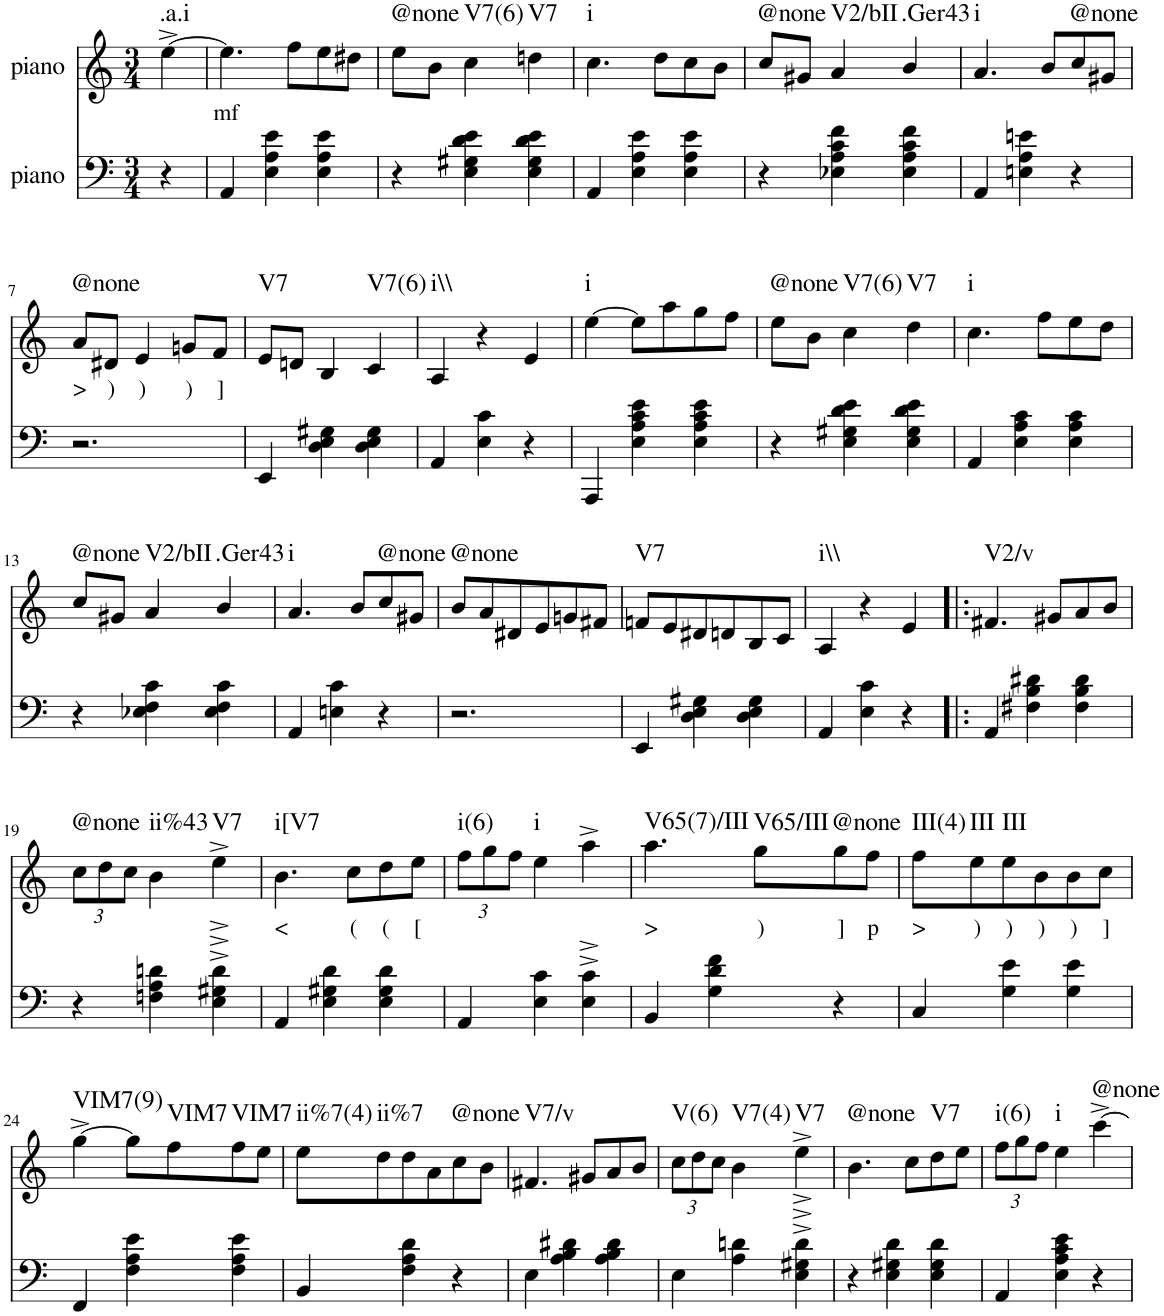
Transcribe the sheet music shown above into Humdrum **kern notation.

**kern	**kern	**text	**harte
*part2	*part1	*part1	*part1
*staff2	*staff1	*staff1	*
*I"piano	*I"piano	*	*
*I'Pno	*I'Pno	*	*
*clefF4	*clefG2	*	*
*k[]	*k[]	*	*
*M3/4	*M3/4	*	*
=1	=1	=1	=1
!	!	!	!LO:H:kt=.a.i
4r	[4ee^\	.	N
=2	=2	=2	=2
!	!	!LO:LY:b	!
4AA/	4.ee\]	mf	.
4E\ 4A\ 4e\	.	.	.
.	8ff\L	.	.
4E\ 4A\ 4e\	8ee\	.	.
.	8dd#X\J	.	.
=3	=3	=3	=3
!	!	!	!LO:H:kt=@none
4r	8ee\L	.	N
.	8b\J	.	.
!	!	!	!LO:H:kt=V7(6)
4E\ 4G#X\ 4d\ 4e\	4cc\	.	N
!	!	!	!LO:H:kt=V7
4E\ 4G#\ 4d\ 4e\	4ddn\	.	N
=4	=4	=4	=4
!	!	!	!LO:H:kt=i
4AA/	4.cc\	.	N
4E\ 4A\ 4e\	.	.	.
.	8dd\L	.	.
4E\ 4A\ 4e\	8cc\	.	.
.	8b\J	.	.
=5	=5	=5	=5
!	!	!	!LO:H:kt=@none
4r	8cc/L	.	N
.	8g#X/J	.	.
!	!	!	!LO:H:kt=V2/bII
4E-X\ 4A\ 4c\ 4f\	4a/	.	N
!	!	!	!LO:H:kt=.Ger43
4E-\ 4A\ 4c\ 4f\	4b/	.	N
=6	=6	=6	=6
!	!	!	!LO:H:kt=i
4AA/	4.a/	.	N
4En\ 4A\ 4en\	.	.	.
.	8b/L	.	.
!	!	!	!LO:H:kt=@none
4r	8cc/	.	N
.	8g#X/J	.	.
!!LO:LB:g=z
=7	=7	=7	=7
!	!	!LO:LY:b	!LO:H:kt=@none
2.r	8a/L	>	N
!	!	!LO:LY:b	!
.	8d#X/J	)	.
!	!	!LO:LY:b	!
.	4e/	)	.
!	!	!LO:LY:b	!
.	8gn/L	)	.
!	!	!LO:LY:b	!
.	8f/J	]	.
=8	=8	=8	=8
!	!	!	!LO:H:kt=V7
4EE/	8e/L	.	N
.	8dn/J	.	.
4D\ 4E\ 4G#X\	4B/	.	.
!	!	!	!LO:H:kt=V7(6)
4D\ 4E\ 4G#\	4c/	.	N
=9	=9	=9	=9
!	!	!	!LO:H:kt=i\\
4AA/	4A/	.	N
4E\ 4c\	4r	.	.
4r	4e/	.	.
=10	=10	=10	=10
!	!	!	!LO:H:kt=i
4AAA/	[4ee\	.	N
4E\ 4A\ 4c\ 4e\	8ee\L]	.	.
.	8aa\	.	.
4E\ 4A\ 4c\ 4e\	8gg\	.	.
.	8ff\J	.	.
=11	=11	=11	=11
!	!	!	!LO:H:kt=@none
4r	8ee\L	.	N
.	8b\J	.	.
!	!	!	!LO:H:kt=V7(6)
4E\ 4G#X\ 4d\ 4e\	4cc\	.	N
!	!	!	!LO:H:kt=V7
4E\ 4G#\ 4d\ 4e\	4dd\	.	N
=12	=12	=12	=12
!	!	!	!LO:H:kt=i
4AA/	4.cc\	.	N
4E\ 4A\ 4c\	.	.	.
.	8ff\L	.	.
4E\ 4A\ 4c\	8ee\	.	.
.	8dd\J	.	.
!!LO:LB:g=z
=13	=13	=13	=13
!	!	!	!LO:H:kt=@none
4r	8cc/L	.	N
.	8g#X/J	.	.
!	!	!	!LO:H:kt=V2/bII
4E-X\ 4F\ 4c\	4a/	.	N
!	!	!	!LO:H:kt=.Ger43
4E-\ 4F\ 4c\	4b/	.	N
=14	=14	=14	=14
!	!	!	!LO:H:kt=i
4AA/	4.a/	.	N
4En\ 4c\	.	.	.
.	8b/L	.	.
!	!	!	!LO:H:kt=@none
4r	8cc/	.	N
.	8g#X/J	.	.
=15	=15	=15	=15
!	!	!	!LO:H:kt=@none
2.r	8b/L	.	N
.	8a/	.	.
.	8d#X/	.	.
.	8e/	.	.
.	8gn/	.	.
.	8f#X/J	.	.
=16	=16	=16	=16
!	!	!	!LO:H:kt=V7
4EE/	8fn/L	.	N
.	8e/	.	.
4D\ 4E\ 4G#X\	8d#X/	.	.
.	8dn/	.	.
4D\ 4E\ 4G#\	8B/	.	.
.	8c/J	.	.
=17	=17	=17	=17
!	!	!	!LO:H:kt=i\\
4AA/	4A/	.	N
4E\ 4c\	4r	.	.
4r	4e/	.	.
=18!|:	=18!|:	=18!|:	=18!|:
!	!	!	!LO:H:kt=V2/v
4AA/	4.f#X/	.	N
4F#X\ 4B\ 4d#X\	.	.	.
.	8g#X/L	.	.
4F#\ 4B\ 4d#\	8a/	.	.
.	8b/J	.	.
!!LO:LB:g=z
=19	=19	=19	=19
*	*Xbrackettup	*	*
!	!	!	!LO:H:kt=@none
4r	12cc\L	.	N
.	12dd\	.	.
.	12cc\J	.	.
!	!	!	!LO:H:kt=ii%43
4Fn\ 4A\ 4dn\	4b\	.	N
!	!	!	!LO:H:kt=V7
4E\^ 4G#X\^ 4d\^	4ee^\	.	N
=20	=20	=20	=20
!	!	!LO:LY:b	!LO:H:kt=i[V7
4AA/	4.b\	<	N
4E\ 4G#X\ 4d\	.	.	.
!	!	!LO:LY:b	!
.	8cc\L	(	.
!	!	!LO:LY:b	!
4E\ 4G#\ 4d\	8dd\	(	.
!	!	!LO:LY:b	!
.	8ee\J	[	.
=21	=21	=21	=21
!	!	!	!LO:H:kt=i(6)
4AA/	12ff\L	.	N
.	12gg\	.	.
.	12ff\J	.	.
!	!	!	!LO:H:kt=i
4E\ 4c\	4ee\	.	N
4E\^ 4c\^	4aa^\	.	.
=22	=22	=22	=22
!	!	!LO:LY:b	!LO:H:kt=V65(7)/III
4BB/	4.aa\	>	N
4G\ 4d\ 4f\	.	.	.
!	!	!LO:LY:b	!LO:H:kt=V65/III
.	8gg\L	)	N
!	!	!LO:LY:b	!LO:H:kt=@none
4r	8gg\	]	N
!	!	!LO:LY:b	!
.	8ff\J	p	.
=23	=23	=23	=23
!	!	!LO:LY:b	!LO:H:kt=III(4)
4C/	8ff\L	>	N
!	!	!LO:LY:b	!LO:H:kt=III
.	8ee\	)	N
!	!	!LO:LY:b	!LO:H:kt=III
4G\ 4e\	8ee\	)	N
!	!	!LO:LY:b	!
.	8b\	)	.
!	!	!LO:LY:b	!
4G\ 4e\	8b\	)	.
!	!	!LO:LY:b	!
.	8cc\J	]	.
!!LO:LB:g=z
=24	=24	=24	=24
!	!	!	!LO:H:kt=VIM7(9)
4FF/	[4gg^\	.	N
4F\ 4A\ 4e\	8gg\L]	.	.
!	!	!	!LO:H:kt=VIM7
.	8ff\	.	N
!	!	!	!LO:H:kt=VIM7
4F\ 4A\ 4e\	8ff\	.	N
.	8ee\J	.	.
=25	=25	=25	=25
!	!	!	!LO:H:kt=ii%7(4)
4BB/	8ee\L	.	N
!	!	!	!LO:H:kt=ii%7
.	8dd\	.	N
4F\ 4A\ 4d\	8dd\	.	.
.	8a\	.	.
!	!	!	!LO:H:kt=@none
4r	8cc\	.	N
.	8b\J	.	.
=26	=26	=26	=26
!	!	!	!LO:H:kt=V7/v
4E\	4.f#X/	.	N
4A\ 4B\ 4d#X\	.	.	.
.	8g#X/L	.	.
4A\ 4B\ 4d#\	8a/	.	.
.	8b/J	.	.
=27	=27	=27	=27
!	!	!	!LO:H:kt=V(6)
4E\	12cc\L	.	N
.	12dd\	.	.
.	12cc\J	.	.
!	!	!	!LO:H:kt=V7(4)
4A\ 4dn\	4b\	.	N
!	!	!	!LO:H:kt=V7
4E\^ 4G#X\^ 4d\^	4ee^\	.	N
=28	=28	=28	=28
!	!	!	!LO:H:kt=@none
4r	4.b\	.	N
4E\ 4G#X\ 4d\	.	.	.
.	8cc\L	.	.
!	!	!	!LO:H:kt=V7
4E\ 4G#\ 4d\	8dd\	.	N
.	8ee\J	.	.
=29	=29	=29	=29
!	!	!	!LO:H:kt=i(6)
4AA/	12ff\L	.	N
.	12gg\	.	.
.	12ff\J	.	.
!	!	!	!LO:H:kt=i
4E\ 4A\ 4c\ 4e\	4ee\	.	N
!	!	!	!LO:H:kt=@none
4r	[4ccc^\	.	N
=	=	=	=
*-	*-	*-	*-
